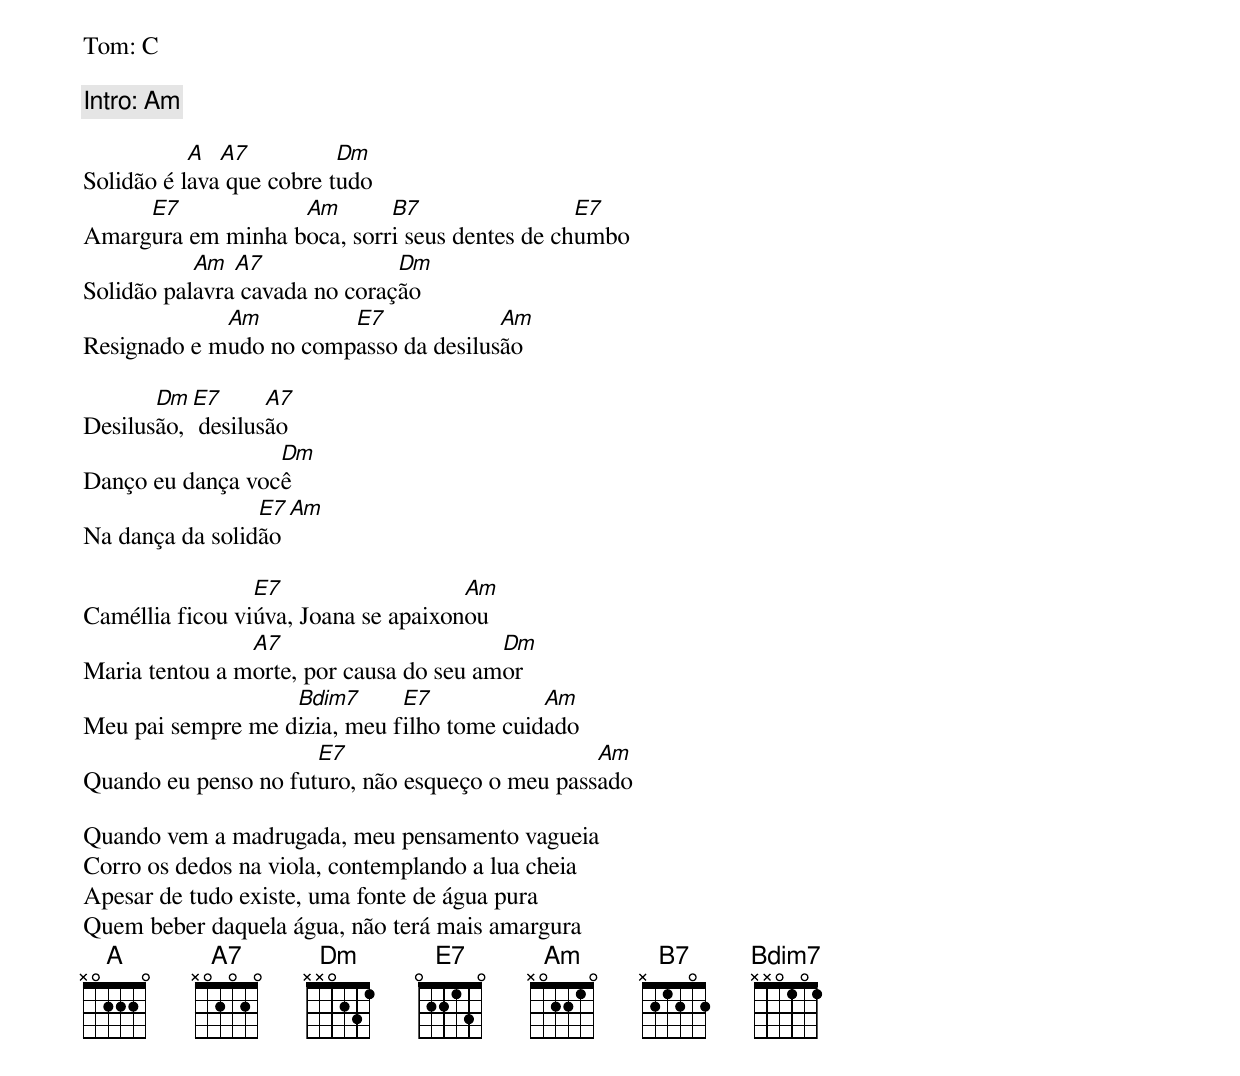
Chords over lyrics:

Tom: C

[Intro:] Am

           A  A7          Dm
Solidão é lava que cobre tudo
     E7            Am       B7                 E7
Amargura em minha boca, sorri seus dentes de chumbo
	   Am  A7	       Dm
Solidão palavra cavada no coração
	     Am         E7             Am
Resignado e mudo no compasso da desilusão

       Dm E7      A7
Desilusão, desilusão
                  Dm
Danço eu dança você
                 E7 Am
Na dança da solidão

                 E7        	      Am
Caméllia ficou viúva, Joana se apaixonou
                A7                       Dm
Maria tentou a morte, por causa do seu amor
                   Bm7(b5)    E7            Am
Meu pai sempre me dizia, meu filho tome cuidado
                      E7          	         Am
Quando eu penso no futuro, não esqueço o meu passado

Quando vem a madrugada, meu pensamento vagueia
Corro os dedos na viola, contemplando a lua cheia
Apesar de tudo existe, uma fonte de água pura
Quem beber daquela água, não terá mais amargura
